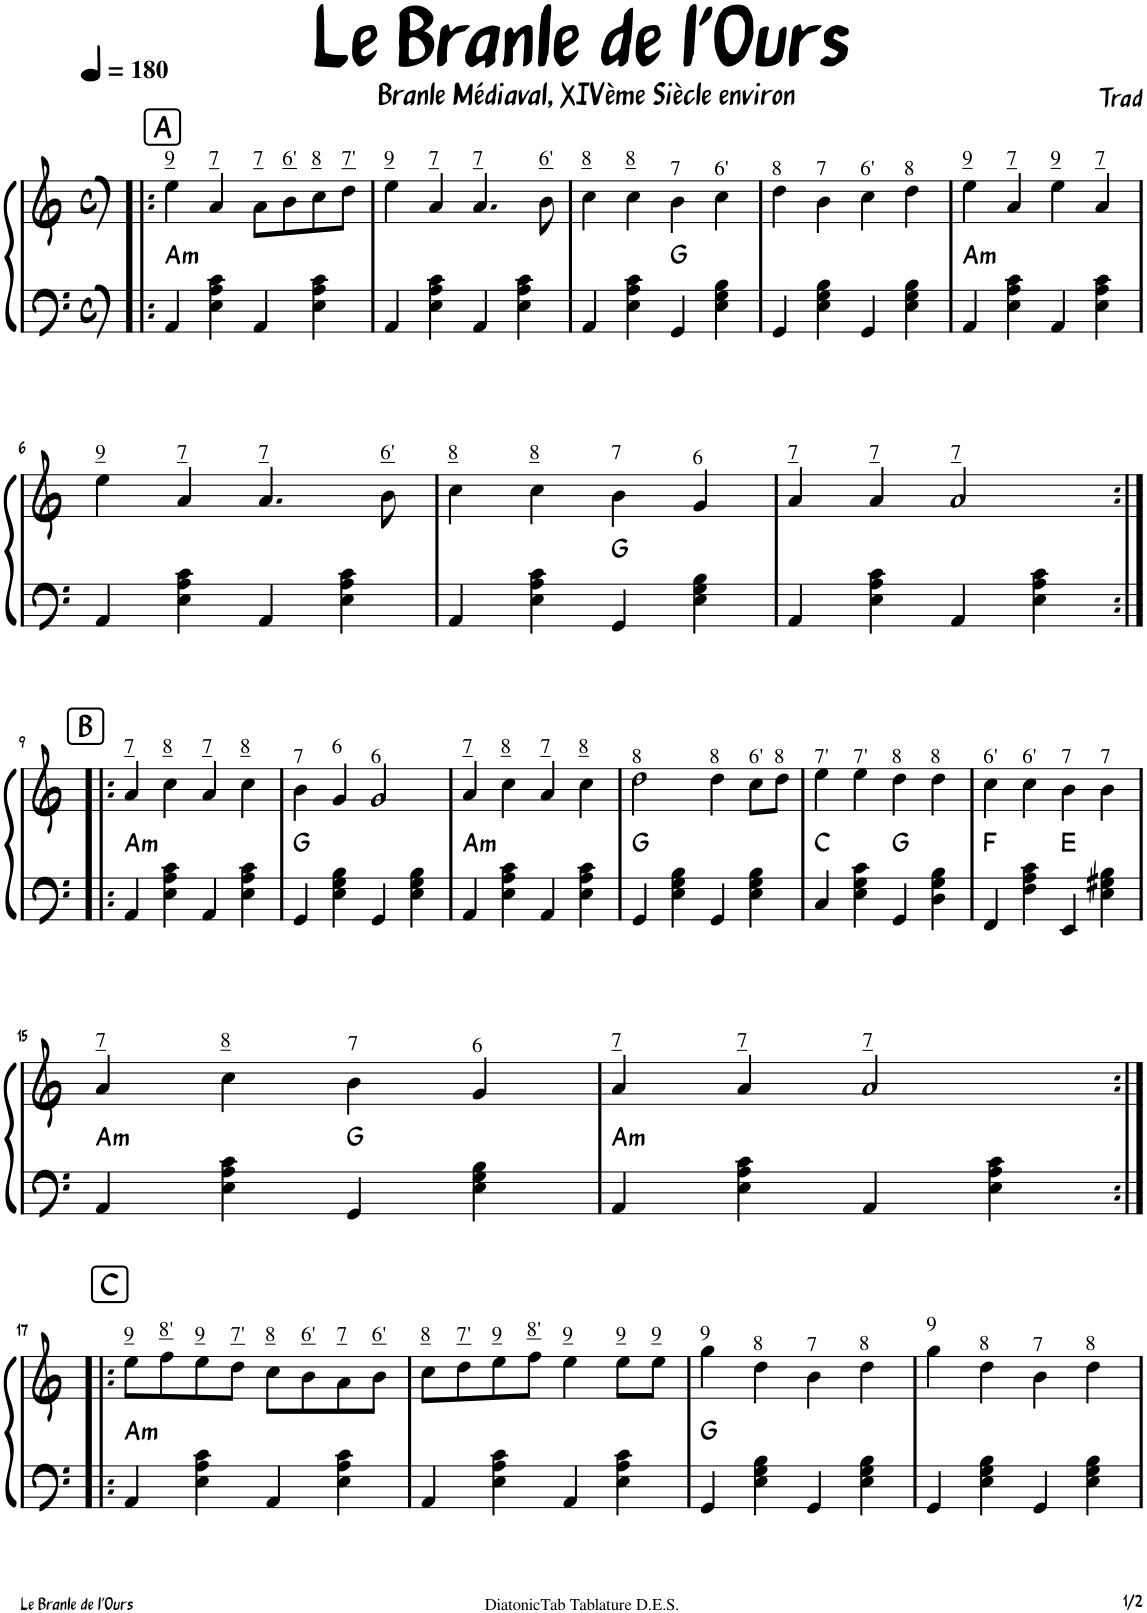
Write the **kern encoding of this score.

**kern	**harte	**kern
*part2	*part2	*part1
*staff2	*	*staff1
*I"Piano	*	*I"Piano
*I'Pno	*	*I'Pno
*clefF4	*	*clefG2
*k[]	*	*k[]
*M4/4	*	*M4/4
*met(c)	*	*met(c)
*MM180	*	*MM180
!!LO:REH:place=s1:a:B:cj:fs=14:t=A
=1!|:	=1!|:	=1!|:
!	!LO:H:kt=m	!LO:TX:a:t=9
4AA/	A:min	4ee\
!	!	!LO:TX:a:t=7
4E\ 4A\ 4c\	.	4a/
!	!	!LO:TX:a:t=7
4AA/	.	8a\L
!	!	!LO:TX:a:t=6'
.	.	8b\
!	!	!LO:TX:a:t=8
4E\ 4A\ 4c\	.	8cc\
!	!	!LO:TX:a:t=7'
.	.	8dd\J
=2	=2	=2
!	!	!LO:TX:a:t=9
4AA/	.	4ee\
!	!	!LO:TX:a:t=7
4E\ 4A\ 4c\	.	4a/
!	!	!LO:TX:a:t=7
4AA/	.	4.a/
4E\ 4A\ 4c\	.	.
!	!	!LO:TX:a:t=6'
.	.	8b\
=3	=3	=3
!	!	!LO:TX:a:t=8
4AA/	.	4cc\
!	!	!LO:TX:a:t=8
4E\ 4A\ 4c\	.	4cc\
!	!	!LO:TX:a:t=7
4GG/	G:maj	4b\
!	!	!LO:TX:a:t=6'
4E\ 4G\ 4B\	.	4cc\
=4	=4	=4
!	!	!LO:TX:a:t=8
4GG/	.	4dd\
!	!	!LO:TX:a:t=7
4E\ 4G\ 4B\	.	4b\
!	!	!LO:TX:a:t=6'
4GG/	.	4cc\
!	!	!LO:TX:a:t=8
4E\ 4G\ 4B\	.	4dd\
=5	=5	=5
!	!LO:H:kt=m	!LO:TX:a:t=9
4AA/	A:min	4ee\
!	!	!LO:TX:a:t=7
4E\ 4A\ 4c\	.	4a/
!	!	!LO:TX:a:t=9
4AA/	.	4ee\
!	!	!LO:TX:a:t=7
4E\ 4A\ 4c\	.	4a/
!!LO:LB:g=z
=6	=6	=6
!	!	!LO:TX:a:t=9
4AA/	.	4ee\
!	!	!LO:TX:a:t=7
4E\ 4A\ 4c\	.	4a/
!	!	!LO:TX:a:t=7
4AA/	.	4.a/
4E\ 4A\ 4c\	.	.
!	!	!LO:TX:a:t=6'
.	.	8b\
=7	=7	=7
!	!	!LO:TX:a:t=8
4AA/	.	4cc\
!	!	!LO:TX:a:t=8
4E\ 4A\ 4c\	.	4cc\
!	!	!LO:TX:a:t=7
4GG/	G:maj	4b\
!	!	!LO:TX:a:t=6
4E\ 4G\ 4B\	.	4g/
=8	=8	=8
!	!	!LO:TX:a:t=7
4AA/	.	4a/
!	!	!LO:TX:a:t=7
4E\ 4A\ 4c\	.	4a/
!	!	!LO:TX:a:t=7
4AA/	.	2a/
4E\ 4A\ 4c\	.	.
!!LO:LB:g=z
!!LO:REH:place=s1:a:B:cj:fs=14:t=B
=9:|!|:	=9:|!|:	=9:|!|:
!	!LO:H:kt=m	!LO:TX:a:t=7
4AA/	A:min	4a/
!	!	!LO:TX:a:t=8
4E\ 4A\ 4c\	.	4cc\
!	!	!LO:TX:a:t=7
4AA/	.	4a/
!	!	!LO:TX:a:t=8
4E\ 4A\ 4c\	.	4cc\
=10	=10	=10
!	!	!LO:TX:a:t=7
4GG/	G:maj	4b\
!	!	!LO:TX:a:t=6
4E\ 4G\ 4B\	.	4g/
!	!	!LO:TX:a:t=6
4GG/	.	2g/
4E\ 4G\ 4B\	.	.
=11	=11	=11
!	!LO:H:kt=m	!LO:TX:a:t=7
4AA/	A:min	4a/
!	!	!LO:TX:a:t=8
4E\ 4A\ 4c\	.	4cc\
!	!	!LO:TX:a:t=7
4AA/	.	4a/
!	!	!LO:TX:a:t=8
4E\ 4A\ 4c\	.	4cc\
=12	=12	=12
!	!	!LO:TX:a:t=8
4GG/	G:maj	2dd\
4E\ 4G\ 4B\	.	.
!	!	!LO:TX:a:t=8
4GG/	.	4dd\
!	!	!LO:TX:a:t=6'
4E\ 4G\ 4B\	.	8cc\L
!	!	!LO:TX:a:t=8
.	.	8dd\J
=13	=13	=13
!	!	!LO:TX:a:t=7'
4C/	C:maj	4ee\
!	!	!LO:TX:a:t=7'
4E\ 4G\ 4c\	.	4ee\
!	!	!LO:TX:a:t=8
4GG/	G:maj	4dd\
!	!	!LO:TX:a:t=8
4D\ 4G\ 4B\	.	4dd\
=14	=14	=14
!	!	!LO:TX:a:t=6'
4FF/	F:maj	4cc\
!	!	!LO:TX:a:t=6'
4F\ 4A\ 4c\	.	4cc\
!	!	!LO:TX:a:t=7
4EE/	E:maj	4b\
!	!	!LO:TX:a:t=7
4E\ 4G#X\ 4B\	.	4b\
!!LO:LB:g=z
=15	=15	=15
!	!LO:H:kt=m	!LO:TX:a:t=7
4AA/	A:min	4a/
!	!	!LO:TX:a:t=8
4E\ 4A\ 4c\	.	4cc\
!	!	!LO:TX:a:t=7
4GG/	G:maj	4b\
!	!	!LO:TX:a:t=6
4E\ 4G\ 4B\	.	4g/
=16	=16	=16
!	!LO:H:kt=m	!LO:TX:a:t=7
4AA/	A:min	4a/
!	!	!LO:TX:a:t=7
4E\ 4A\ 4c\	.	4a/
!	!	!LO:TX:a:t=7
4AA/	.	2a/
4E\ 4A\ 4c\	.	.
!!LO:LB:g=z
!!LO:REH:place=s1:a:B:cj:fs=14:t=C
=17:|!|:	=17:|!|:	=17:|!|:
!	!LO:H:kt=m	!LO:TX:a:t=9
4AA/	A:min	8ee\L
!	!	!LO:TX:a:t=8'
.	.	8ff\
!	!	!LO:TX:a:t=9
4E\ 4A\ 4c\	.	8ee\
!	!	!LO:TX:a:t=7'
.	.	8dd\J
!	!	!LO:TX:a:t=8
4AA/	.	8cc\L
!	!	!LO:TX:a:t=6'
.	.	8b\
!	!	!LO:TX:a:t=7
4E\ 4A\ 4c\	.	8a\
!	!	!LO:TX:a:t=6'
.	.	8b\J
=18	=18	=18
!	!	!LO:TX:a:t=8
4AA/	.	8cc\L
!	!	!LO:TX:a:t=7'
.	.	8dd\
!	!	!LO:TX:a:t=9
4E\ 4A\ 4c\	.	8ee\
!	!	!LO:TX:a:t=8'
.	.	8ff\J
!	!	!LO:TX:a:t=9
4AA/	.	4ee\
!	!	!LO:TX:a:t=9
4E\ 4A\ 4c\	.	8ee\L
!	!	!LO:TX:a:t=9
.	.	8ee\J
=19	=19	=19
!	!	!LO:TX:a:t=9
4GG/	G:maj	4gg\
!	!	!LO:TX:a:t=8
4E\ 4G\ 4B\	.	4dd\
!	!	!LO:TX:a:t=7
4GG/	.	4b\
!	!	!LO:TX:a:t=8
4E\ 4G\ 4B\	.	4dd\
=20	=20	=20
!	!	!LO:TX:a:t=9
4GG/	.	4gg\
!	!	!LO:TX:a:t=8
4E\ 4G\ 4B\	.	4dd\
!	!	!LO:TX:a:t=7
4GG/	.	4b\
!	!	!LO:TX:a:t=8
4E\ 4G\ 4B\	.	4dd\
=	=	=
*-	*-	*-
